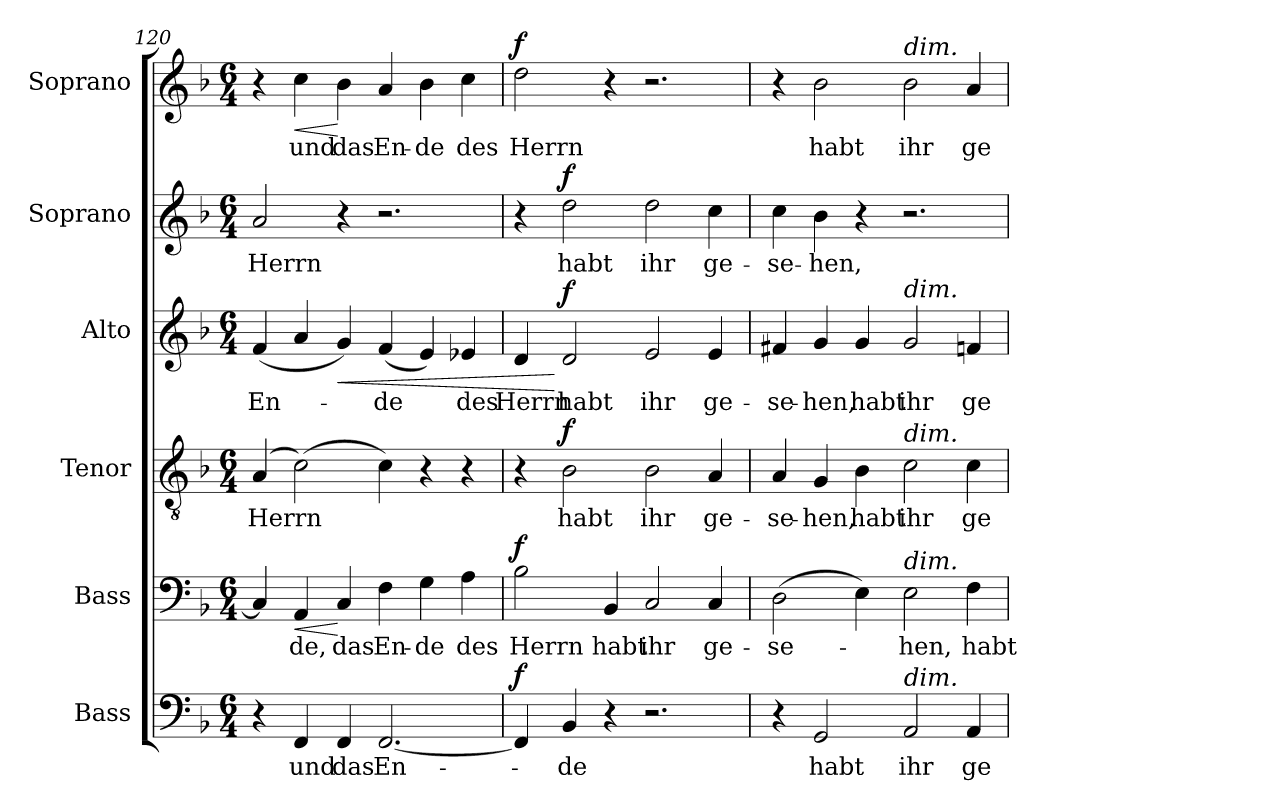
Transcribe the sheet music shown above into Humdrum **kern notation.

**kern	**text	**dynam	**kern	**text	**dynam	**kern	**text	**dynam	**kern	**text	**dynam	**kern	**text	**dynam	**kern	**text	**dynam
*part6	*part6	*part6	*part5	*part5	*part5	*part4	*part4	*part4	*part3	*part3	*part3	*part2	*part2	*part2	*part1	*part1	*part1
*staff6	*staff6	*staff6	*staff5	*staff5	*staff5	*staff4	*staff4	*staff4	*staff3	*staff3	*staff3	*staff2	*staff2	*staff2	*staff1	*staff1	*staff1
*I"Bass	*	*	*I"Bass	*	*	*I"Tenor	*	*	*I"Alto	*	*	*I"Soprano	*	*	*I"Soprano	*	*
*I'B.	*	*	*I'B.	*	*	*I'T.	*	*	*I'A.	*	*	*I'S.	*	*	*I'S.	*	*
*clefF4	*	*	*clefF4	*	*	*clefGv2	*	*	*clefG2	*	*	*clefG2	*	*	*clefG2	*	*
*	*	*	*	*	*	*ITrd7c12	*	*	*	*	*	*	*	*	*	*	*
*k[b-]	*	*	*k[b-]	*	*	*k[b-]	*	*	*k[b-]	*	*	*k[b-]	*	*	*k[b-]	*	*
*F:	*	*	*F:	*	*	*F:	*	*	*F:	*	*	*F:	*	*	*F:	*	*
*M6/4	*	*	*M6/4	*	*	*M6/4	*	*	*M6/4	*	*	*M6/4	*	*	*M6/4	*	*
=120	=120	=120	=120	=120	=120	=120	=120	=120	=120	=120	=120	=120	=120	=120	=120	=120	=120
!	!	!	!	!	!	!	!LO:LY:b:color=#000000	!	!	!	!	!	!	!	!	!	!
!	!	!	!	!	!	!	!	!	!	!LO:LY:b:color=#000000	!	!	!	!	!	!	!
!	!	!	!	!	!	!	!	!	!	!	!	!	!LO:LY:b:color=#000000	!	!	!	!
4r	.	.	4Ci/]	.	.	(4AAi/	Herrn	.	(4fi/	En-	.	2ai/	Herrn	.	4r	.	.
!	!LO:LY:b:color=#000000	!	!	!	!	!	!	!	!	!	!	!	!	!	!	!	!
!	!	!	!	!LO:LY:b:color=#000000	!LO:HP:b	!	!	!	!	!	!	!	!	!	!	!	!
!	!	!	!	!	!	!	!	!	!	!	!	!	!	!	!	!LO:LY:b:color=#000000	!LO:HP:b
4FFi/	und	.	4AAi/	-de,	<	(2Ci\)	.	.	4ai/	.	.	.	.	.	4cci\	und	<
!	!LO:LY:b:color=#000000	!	!	!	!	!	!	!	!	!	!	!	!	!	!	!	!
!	!	!	!	!LO:LY:b:color=#000000	!	!	!	!	!	!	!LO:HP:b	!	!	!	!	!	!
!	!	!	!	!	!	!	!	!	!	!	!	!	!	!	!	!LO:LY:b:color=#000000	!
4FFi/	das	.	4Ci/	das	[	.	.	.	4gi/)	.	<	4r	.	.	4b-i\	das	[
!	!LO:LY:b:color=#000000	!	!	!	!	!	!	!	!	!	!	!	!	!	!	!	!
!	!	!	!	!LO:LY:b:color=#000000	!	!	!	!	!	!	!	!	!	!	!	!	!
!	!	!	!	!	!	!	!	!	!	!LO:LY:b:color=#000000	!	!	!	!	!	!	!
!	!	!	!	!	!	!	!	!	!	!	!	!	!	!	!	!LO:LY:b:color=#000000	!
[2.FFi/	En-	.	4Fi\	En-	.	4Ci\)	.	.	(4fi/	-de	.	2.r	.	.	4ai/	En-	.
!	!	!	!	!LO:LY:b:color=#000000	!	!	!	!	!	!	!	!	!	!	!	!	!
!	!	!	!	!	!	!	!	!	!	!	!	!	!	!	!	!LO:LY:b:color=#000000	!
.	.	.	4Gi\	-de	.	4r	.	.	4ei/)	.	.	.	.	.	4b-i\	-de	.
!	!	!	!	!LO:LY:b:color=#000000	!	!	!	!	!	!	!	!	!	!	!	!	!
!	!	!	!	!	!	!	!	!	!	!LO:LY:b:color=#000000	!	!	!	!	!	!	!
!	!	!	!	!	!	!	!	!	!	!	!	!	!	!	!	!LO:LY:b:color=#000000	!
.	.	.	4Ai\	des	.	4r	.	.	4e-Xi/	des	.	.	.	.	4cci\	des	.
=121	=121	=121	=121	=121	=121	=121	=121	=121	=121	=121	=121	=121	=121	=121	=121	=121	=121
!	!	!	!	!LO:LY:b:color=#000000	!	!	!	!	!	!	!	!	!	!	!	!	!
!	!	!	!	!	!	!	!	!	!	!LO:LY:b:color=#000000	!	!	!	!	!	!	!
!	!	!	!	!	!	!	!	!	!	!	!	!	!	!	!	!LO:LY:b:color=#000000	!
4FFi/]	.	f	2B-i\	Herrn	f	4r	.	.	4di/	Herrn	.	4r	.	.	2ddi\	Herrn	f
!	!LO:LY:b:color=#000000	!	!	!	!	!	!	!	!	!	!	!	!	!	!	!	!
!	!	!	!	!	!	!	!LO:LY:b:color=#000000	!	!	!	!	!	!	!	!	!	!
!	!	!	!	!	!	!	!	!	!	!LO:LY:b:color=#000000	!	!	!	!	!	!	!
!	!	!	!	!	!	!	!	!	!	!	!	!	!LO:LY:b:color=#000000	!	!	!	!
4BB-i/	-de	.	.	.	.	2BB-i\	habt	f	2di/	habt	[ f	2ddi\	habt	f	.	.	.
!	!	!	!	!LO:LY:b:color=#000000	!	!	!	!	!	!	!	!	!	!	!	!	!
4r	.	.	4BB-i/	habt	.	.	.	.	.	.	.	.	.	.	4r	.	.
!	!	!	!	!LO:LY:b:color=#000000	!	!	!	!	!	!	!	!	!	!	!	!	!
!	!	!	!	!	!	!	!LO:LY:b:color=#000000	!	!	!	!	!	!	!	!	!	!
!	!	!	!	!	!	!	!	!	!	!LO:LY:b:color=#000000	!	!	!	!	!	!	!
!	!	!	!	!	!	!	!	!	!	!	!	!	!LO:LY:b:color=#000000	!	!	!	!
2.r	.	.	2Ci/	ihr	.	2BB-i\	ihr	.	2ei/	ihr	.	2ddi\	ihr	.	2.r	.	.
!	!	!	!	!LO:LY:b:color=#000000	!	!	!	!	!	!	!	!	!	!	!	!	!
!	!	!	!	!	!	!	!LO:LY:b:color=#000000	!	!	!	!	!	!	!	!	!	!
!	!	!	!	!	!	!	!	!	!	!LO:LY:b:color=#000000	!	!	!	!	!	!	!
!	!	!	!	!	!	!	!	!	!	!	!	!	!LO:LY:b:color=#000000	!	!	!	!
.	.	.	4Ci/	ge-	.	4AAi/	ge-	.	4ei/	ge-	.	4cci\	ge-	.	.	.	.
=122	=122	=122	=122	=122	=122	=122	=122	=122	=122	=122	=122	=122	=122	=122	=122	=122	=122
!	!	!	!	!LO:LY:b:color=#000000	!	!	!	!	!	!	!	!	!	!	!	!	!
!	!	!	!	!	!	!	!LO:LY:b:color=#000000	!	!	!	!	!	!	!	!	!	!
!	!	!	!	!	!	!	!	!	!	!LO:LY:b:color=#000000	!	!	!	!	!	!	!
!	!	!	!	!	!	!	!	!	!	!	!	!	!LO:LY:b:color=#000000	!	!	!	!
4r	.	.	(2Di\	-se-	.	4AAi/	-se-	.	4f#Xi/	-se-	.	4cci\	-se-	.	4r	.	.
!	!LO:LY:b:color=#000000	!	!	!	!	!	!	!	!	!	!	!	!	!	!	!	!
!	!	!	!	!	!	!	!LO:LY:b:color=#000000	!	!	!	!	!	!	!	!	!	!
!	!	!	!	!	!	!	!	!	!	!LO:LY:b:color=#000000	!	!	!	!	!	!	!
!	!	!	!	!	!	!	!	!	!	!	!	!	!LO:LY:b:color=#000000	!	!	!	!
!	!	!	!	!	!	!	!	!	!	!	!	!	!	!	!	!LO:LY:b:color=#000000	!
2GGi/	habt	.	.	.	.	4GGi/	-hen,	.	4gi/	-hen,	.	4b-i\	-hen,	.	2b-i\	habt	.
!	!	!	!	!	!	!	!LO:LY:b:color=#000000	!	!	!	!	!	!	!	!	!	!
!	!	!	!	!	!	!	!	!	!	!LO:LY:b:color=#000000	!	!	!	!	!	!	!
.	.	.	4Ei\)	.	.	4BB-i\	habt	.	4gi/	habt	.	4r	.	.	.	.	.
!	!LO:LY:b:color=#000000	!	!	!	!	!	!	!	!	!	!	!	!	!	!	!	!
!	!	!	!	!LO:LY:b:color=#000000	!	!	!	!	!	!	!	!	!	!	!	!	!
!	!	!	!	!	!	!	!LO:LY:b:color=#000000	!	!	!	!	!	!	!	!	!	!
!	!	!	!	!	!	!	!	!	!	!LO:LY:b:color=#000000	!	!	!	!	!	!	!
!	!	!	!	!	!	!	!	!	!	!	!	!	!	!	!LO:TX:a:i:t=dim.	!	!
!	!	!	!	!	!	!	!	!	!LO:TX:a:i:t=dim.	!	!	!	!	!	!	!	!
!	!	!	!	!	!	!LO:TX:a:i:t=dim.	!	!	!	!	!	!	!	!	!	!	!
!	!	!	!LO:TX:a:i:t=dim.	!	!	!	!	!	!	!	!	!	!	!	!	!	!
!LO:TX:a:i:t=dim.	!	!	!	!	!	!	!	!	!	!	!	!	!	!	!	!	!
!	!	!	!	!	!	!	!	!	!	!	!	!	!	!	!	!LO:LY:b:color=#000000	!
2AAi/	ihr	.	2Ei\	-hen,	.	2Ci\	ihr	.	2gi/	ihr	.	2.r	.	.	2b-i\	ihr	.
!	!LO:LY:b:color=#000000	!	!	!	!	!	!	!	!	!	!	!	!	!	!	!	!
!	!	!	!	!LO:LY:b:color=#000000	!	!	!	!	!	!	!	!	!	!	!	!	!
!	!	!	!	!	!	!	!LO:LY:b:color=#000000	!	!	!	!	!	!	!	!	!	!
!	!	!	!	!	!	!	!	!	!	!LO:LY:b:color=#000000	!	!	!	!	!	!	!
!	!	!	!	!	!	!	!	!	!	!	!	!	!	!	!	!LO:LY:b:color=#000000	!
4AAi/	ge-	.	4Fi\	habt	.	4Ci\	ge-	.	4fni/	ge-	.	.	.	.	4ai/	ge-	.
=	=	=	=	=	=	=	=	=	=	=	=	=	=	=	=	=	=
*-	*-	*-	*-	*-	*-	*-	*-	*-	*-	*-	*-	*-	*-	*-	*-	*-	*-
